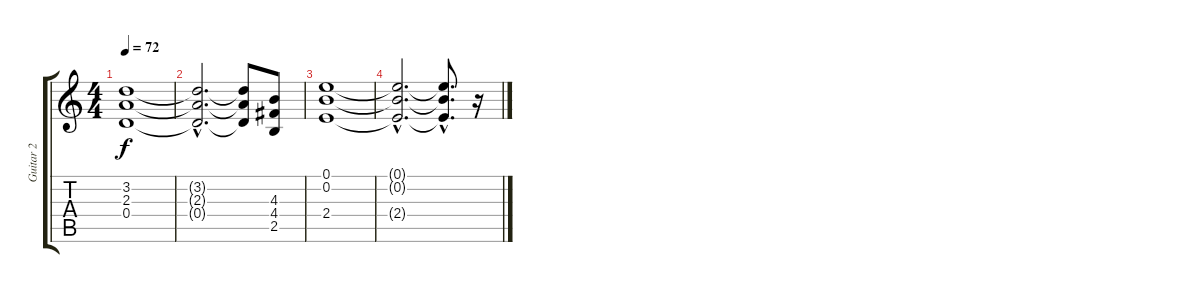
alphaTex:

\track ("Guitar 2" "Guitar 2") {instrument electricguitarjazz}
\staff {score tabs}
\tuning (E4 B3 G3 D3 A2 E2) {hide}
\ts (4 4)
\tempo 72
\clef g2
\ks c
(3.2 2.3 0.4).1{dy f} |
(3.2{hac t} 2.3{hac t} 0.4{hac t}).2{d} (3.2{t} 2.3{t} 0.4{t}).8 (4.3 4.4 2.5).8 |
(0.1 0.2 2.4).1 |
(0.1{hac t} 0.2{hac t} 2.4{hac t}).2{d} (0.1{hac t} 0.2{hac t} 2.4{hac t}).8{d} r.16
